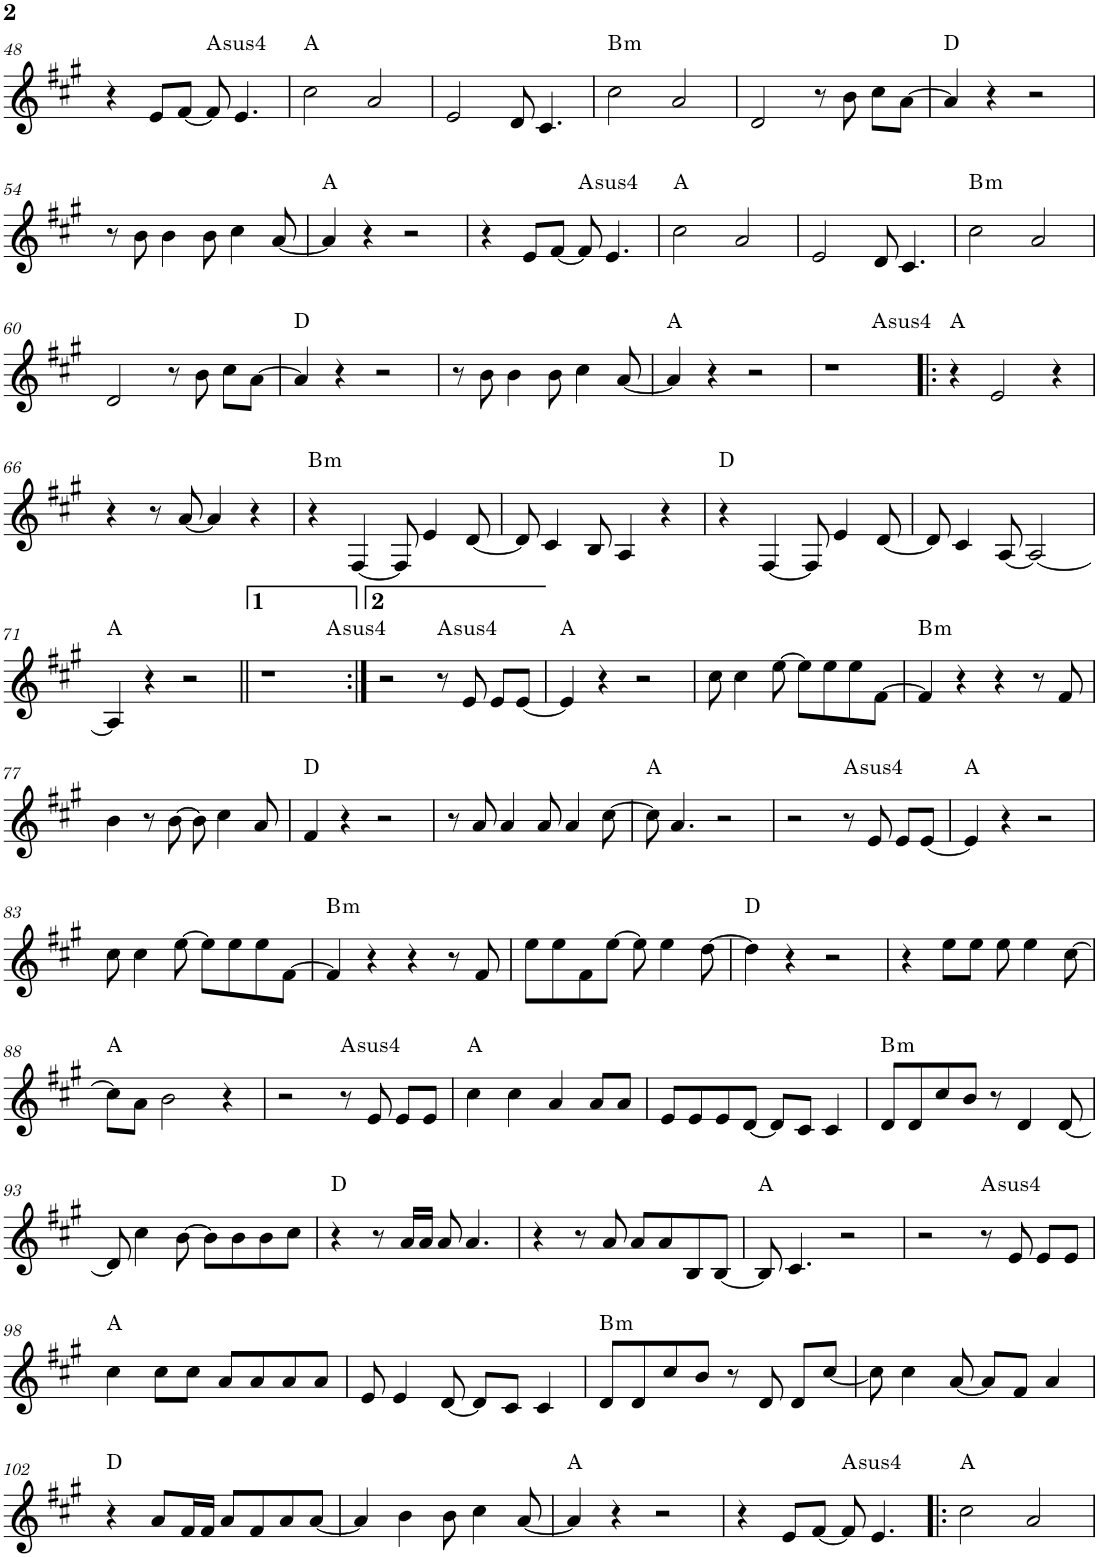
**kern	**harte
*part1	*part1
*staff1	*
*I"P1	*
!!LO:PB:g=z
*clefG2	*
*k[f#c#g#]	*
*A:	*
*M4/4	*
=48	=48
4r	.
8e/L	.
[<8f#/J	.
!	!LO:H:kt=4
8f#/]	A:sus4
4.e/	.
=49	=49
2cc#\	A:maj
2a/	.
=50	=50
2e/	.
8d/	.
4.c#/	.
=51	=51
!	!LO:H:kt=m
2cc#\	B:min
2a/	.
=52	=52
2d/	.
8r	.
8b\	.
8cc#\L	.
[>8a\J	.
=53	=53
4a/]	D:maj
4r	.
2r	.
!!LO:LB:g=z
=54	=54
8r	.
8b\	.
4b\	.
8b\	.
4cc#\	.
[<8a/	.
=55	=55
4a/]	A:maj
4r	.
2r	.
=56	=56
4r	.
8e/L	.
[<8f#/J	.
!	!LO:H:kt=4
8f#/]	A:sus4
4.e/	.
=57	=57
2cc#\	A:maj
2a/	.
=58	=58
2e/	.
8d/	.
4.c#/	.
=59	=59
!	!LO:H:kt=m
2cc#\	B:min
2a/	.
!!LO:LB:g=z
=60	=60
2d/	.
8r	.
8b\	.
8cc#\L	.
[>8a\J	.
=61	=61
4a/]	D:maj
4r	.
2r	.
=62	=62
8r	.
8b\	.
4b\	.
8b\	.
4cc#\	.
[<8a/	.
=63	=63
4a/]	A:maj
4r	.
2r	.
=64	=64
*^	*
1r	2ryy	.
!	!	!LO:H:kt=4
.	2ryy	A:sus4
*v	*v	*
=65!|:	=65!|:
4r	A:maj
2e/	.
4r	.
!!LO:LB:g=z
=66	=66
4r	.
8r	.
[<8a/	.
4a/]	.
4r	.
=67	=67
!	!LO:H:kt=m
4r	B:min
[<4F#/	.
8F#/]	.
4e/	.
[<8d/	.
=68	=68
8d/]	.
4c#/	.
8B/	.
4A/	.
4r	.
=69	=69
4r	D:maj
[<4F#/	.
8F#/]	.
4e/	.
[<8d/	.
=70	=70
8d/]	.
4c#/	.
[<8A/	.
2A/_	.
!!LO:LB:g=z
=71	=71
4A/]	A:maj
4r	.
2r	.
=72||	=72||
*^	*
1r	2.ryy	.
!	!	!LO:H:kt=4
.	4ryy	A:sus4
*v	*v	*
=73:|!	=73:|!
2r	.
!	!LO:H:kt=4
8r	A:sus4
8e/	.
8e/L	.
[<8e/J	.
=74	=74
4e/]	A:maj
4r	.
2r	.
=75	=75
8cc#\	.
4cc#\	.
[>8ee\	.
8ee\L]	.
8ee\	.
8ee\	.
[>8f#\J	.
=76	=76
!	!LO:H:kt=m
4f#/]	B:min
4r	.
4r	.
8r	.
8f#/	.
!!LO:LB:g=z
=77	=77
4b\	.
8r	.
[>8b\	.
8b\]	.
4cc#\	.
8a/	.
=78	=78
4f#/	D:maj
4r	.
2r	.
=79	=79
8r	.
8a/	.
4a/	.
8a/	.
4a/	.
[>8cc#\	.
=80	=80
8cc#\]	A:maj
4.a/	.
2r	.
=81	=81
2r	.
!	!LO:H:kt=4
8r	A:sus4
8e/	.
8e/L	.
[<8e/J	.
=82	=82
4e/]	A:maj
4r	.
2r	.
!!LO:LB:g=z
=83	=83
8cc#\	.
4cc#\	.
[>8ee\	.
8ee\L]	.
8ee\	.
8ee\	.
[>8f#\J	.
=84	=84
!	!LO:H:kt=m
4f#/]	B:min
4r	.
4r	.
8r	.
8f#/	.
=85	=85
8ee\L	.
8ee\	.
8f#\	.
[>8ee\J	.
8ee\]	.
4ee\	.
[>8dd\	.
=86	=86
4dd\]	D:maj
4r	.
2r	.
=87	=87
4r	.
8ee\L	.
8ee\J	.
8ee\	.
4ee\	.
[>8cc#\	.
!!LO:LB:g=z
=88	=88
8cc#\L]	A:maj
8a\J	.
2b\	.
4r	.
=89	=89
2r	.
!	!LO:H:kt=4
8r	A:sus4
8e/	.
8e/L	.
8e/J	.
=90	=90
4cc#\	A:maj
4cc#\	.
4a/	.
8a/L	.
8a/J	.
=91	=91
8e/L	.
8e/	.
8e/	.
[<8d/J	.
8d/L]	.
8c#/J	.
4c#/	.
=92	=92
!	!LO:H:kt=m
8d/L	B:min
8d/	.
8cc#/	.
8b/J	.
8r	.
4d/	.
[<8d/	.
!!LO:LB:g=z
=93	=93
8d/]	.
4cc#\	.
[>8b\	.
8b\L]	.
8b\	.
8b\	.
8cc#\J	.
=94	=94
4r	D:maj
8r	.
16a/LL	.
16a/JJ	.
8a/	.
4.a/	.
=95	=95
4r	.
8r	.
8a/	.
8a/L	.
8a/	.
8B/	.
[<8B/J	.
=96	=96
8B/]	A:maj
4.c#/	.
2r	.
=97	=97
2r	.
!	!LO:H:kt=4
8r	A:sus4
8e/	.
8e/L	.
8e/J	.
!!LO:LB:g=z
=98	=98
4cc#\	A:maj
8cc#\L	.
8cc#\J	.
8a/L	.
8a/	.
8a/	.
8a/J	.
=99	=99
8e/	.
4e/	.
[<8d/	.
8d/L]	.
8c#/J	.
4c#/	.
=100	=100
!	!LO:H:kt=m
8d/L	B:min
8d/	.
8cc#/	.
8b/J	.
8r	.
8d/	.
8d/L	.
[<8cc#/J	.
=101	=101
8cc#\]	.
4cc#\	.
[<8a/	.
8a/L]	.
8f#/J	.
4a/	.
!!LO:LB:g=z
=102	=102
4r	D:maj
8a/L	.
16f#/L	.
16f#/JJ	.
8a/L	.
8f#/	.
8a/	.
[<8a/J	.
=103	=103
4a/]	.
4b\	.
8b\	.
4cc#\	.
[<8a/	.
=104	=104
4a/]	A:maj
4r	.
2r	.
=105	=105
4r	.
8e/L	.
[<8f#/J	.
!	!LO:H:kt=4
8f#/]	A:sus4
4.e/	.
=106!|:	=106!|:
2cc#\	A:maj
2a/	.
=	=
*-	*-
